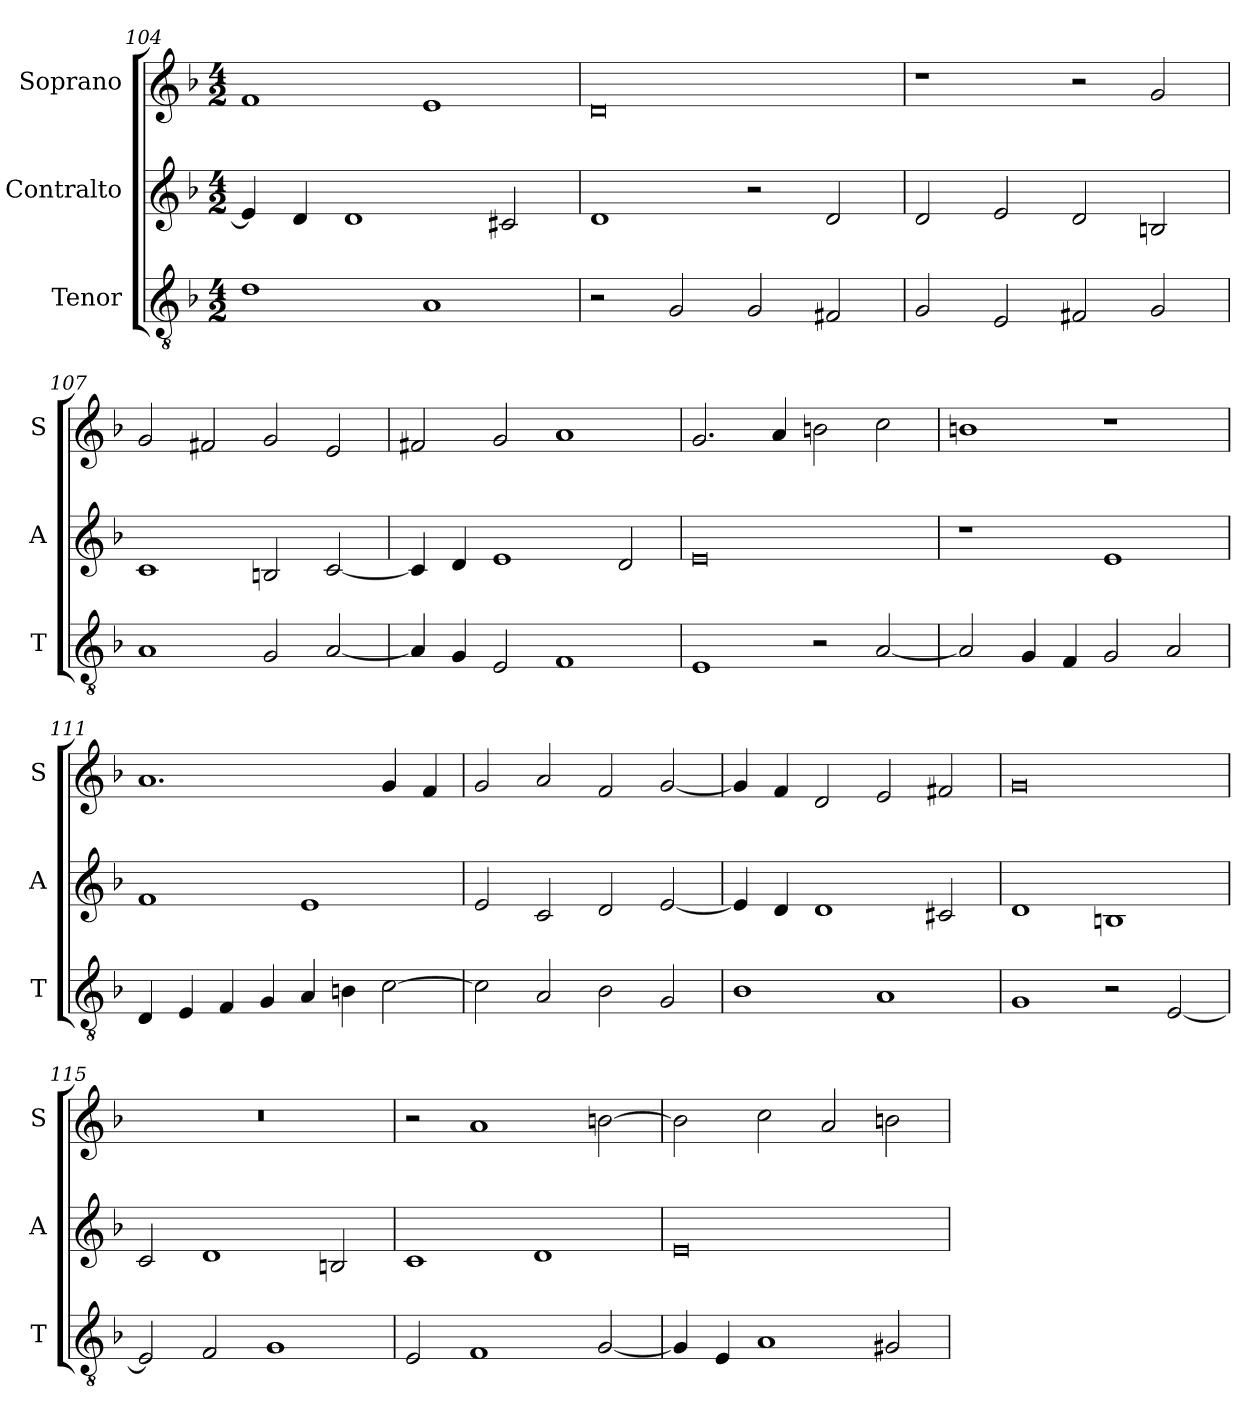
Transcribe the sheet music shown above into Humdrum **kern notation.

**kern	**kern	**kern
*part3	*part2	*part1
*staff3	*staff2	*staff1
*I"Tenor	*I"Contralto	*I"Soprano
*I'T	*I'A	*I'S
*clefGv2	*clefG2	*clefG2
*k[b-]	*k[b-]	*k[b-]
*M4/2	*M4/2	*M4/2
=104	=104	=104
1d	4e]	1f
.	4d	.
.	1d	.
1A	.	1e
.	2c#X	.
=105	=105	=105
2r	1d	0d
2G	.	.
2G	2r	.
2F#X	2d	.
=106	=106	=106
2G	2d	1r
2E	2e	.
2F#X	2d	2r
2G	2Bn	2g
=107	=107	=107
1A	1c	2g
.	.	2f#X
2G	2Bn	2g
[2A	[2c	2e
=108	=108	=108
4A]	4c]	2f#X
4G	4d	.
2E	1e	2g
1F	.	1a
.	2d	.
=109	=109	=109
1E	0e	2.g
.	.	4a
2r	.	2bn
[2A	.	2cc
=110	=110	=110
2A]	1r	1bn
4G	.	.
4F	.	.
2G	1e	1r
2A	.	.
=111	=111	=111
4D	1f	1.a
4E	.	.
4F	.	.
4G	.	.
4A	1e	.
4Bn	.	.
[2c	.	4g
.	.	4f
=112	=112	=112
2c]	2e	2g
2A	2c	2a
2B-	2d	2f
2G	[2e	[2g
=113	=113	=113
1B-	4e]	4g]
.	4d	4f
.	1d	2d
1A	.	2e
.	2c#X	2f#X
=114	=114	=114
1G	1d	0g
2r	1Bn	.
[2E	.	.
=115	=115	=115
2E]	2c	0r
2F	1d	.
1G	.	.
.	2Bn	.
=116	=116	=116
2E	1c	2r
1F	.	1a
.	1d	.
[2G	.	[2bn
=117	=117	=117
4G]	0e	2b]
4E	.	.
1A	.	2cc
.	.	2a
2G#X	.	2bn
=	=	=
*-	*-	*-
